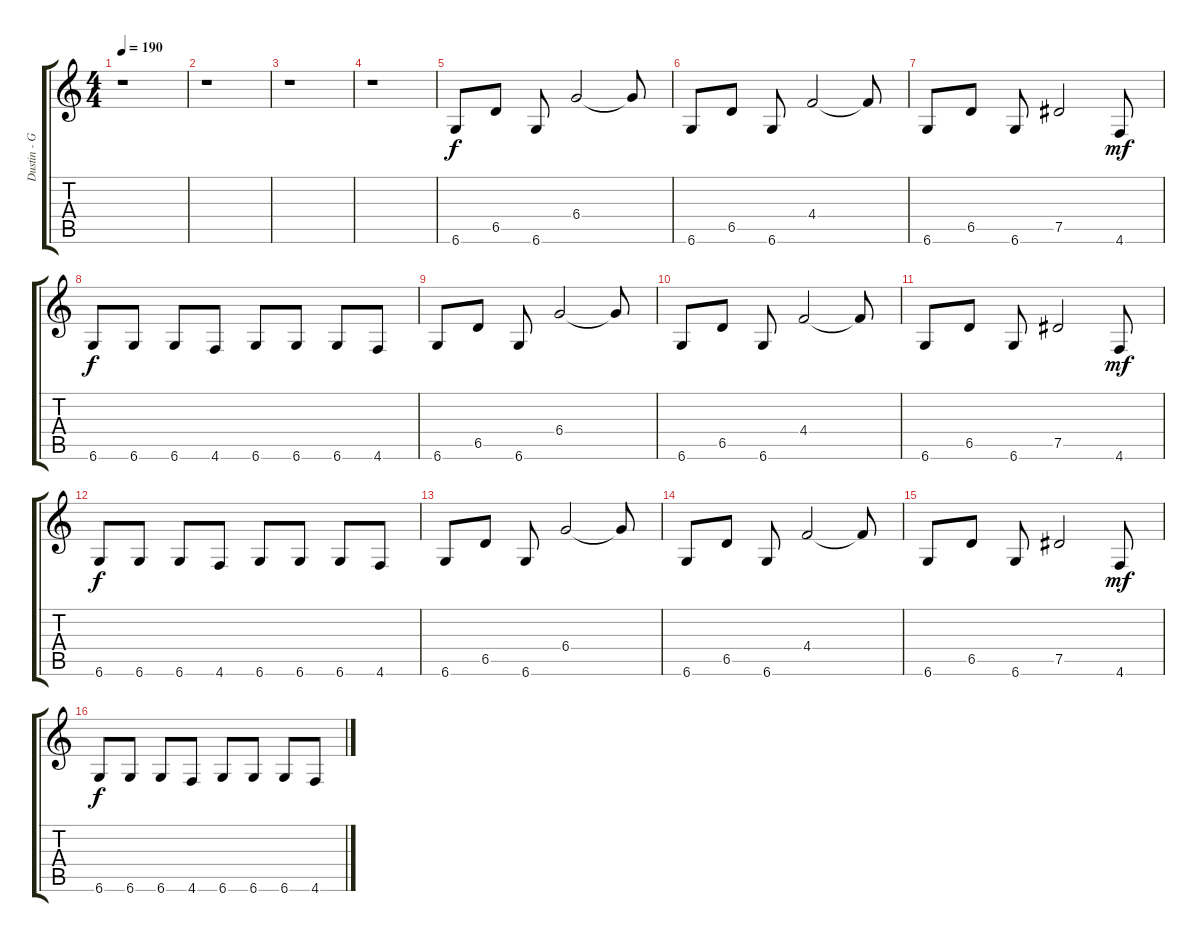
\track ("Dustin - Guitar" "Dustin - G") {instrument overdrivenguitar}
\staff {score tabs}
\tuning (Eb4 Bb3 Gb3 Db3 Ab2 Db2) {hide}
\ts (4 4)
\tempo 190
\clef g2
\ks c
r.1{dy f instrument overdrivenguitar} |
r.1 |
r.1 |
r.1 |
6.6.8{instrument electricguitarmuted} 6.5.8{instrument distortionguitar} 6.6.8{instrument electricguitarmuted} 6.4.2{instrument distortionguitar} 6.4{t}.8 |
6.6.8{instrument electricguitarmuted} 6.5.8{instrument distortionguitar} 6.6.8{instrument electricguitarmuted} 4.4.2{instrument distortionguitar} 4.4{t}.8 |
6.6.8{instrument electricguitarmuted} 6.5.8{instrument distortionguitar} 6.6.8{instrument electricguitarmuted} 7.5.2{instrument distortionguitar} 4.6.8{dy mf instrument electricguitarmuted} |
6.6.8{dy f} 6.6.8 6.6.8 4.6.8 6.6.8 6.6.8 6.6.8 4.6.8 |
6.6.8{instrument electricguitarmuted} 6.5.8{instrument distortionguitar} 6.6.8{instrument electricguitarmuted} 6.4.2{instrument distortionguitar} 6.4{t}.8 |
6.6.8{instrument electricguitarmuted} 6.5.8{instrument distortionguitar} 6.6.8{instrument electricguitarmuted} 4.4.2{instrument distortionguitar} 4.4{t}.8 |
6.6.8{instrument electricguitarmuted} 6.5.8{instrument distortionguitar} 6.6.8{instrument electricguitarmuted} 7.5.2{instrument distortionguitar} 4.6.8{dy mf instrument electricguitarmuted} |
6.6.8{dy f} 6.6.8 6.6.8 4.6.8 6.6.8 6.6.8 6.6.8 4.6.8 |
6.6.8{instrument electricguitarmuted} 6.5.8{instrument distortionguitar} 6.6.8{instrument electricguitarmuted} 6.4.2{instrument distortionguitar} 6.4{t}.8 |
6.6.8{instrument electricguitarmuted} 6.5.8{instrument distortionguitar} 6.6.8{instrument electricguitarmuted} 4.4.2{instrument distortionguitar} 4.4{t}.8 |
6.6.8{instrument electricguitarmuted} 6.5.8{instrument distortionguitar} 6.6.8{instrument electricguitarmuted} 7.5.2{instrument distortionguitar} 4.6.8{dy mf instrument electricguitarmuted} |
6.6.8{dy f} 6.6.8 6.6.8 4.6.8 6.6.8 6.6.8 6.6.8 4.6.8
